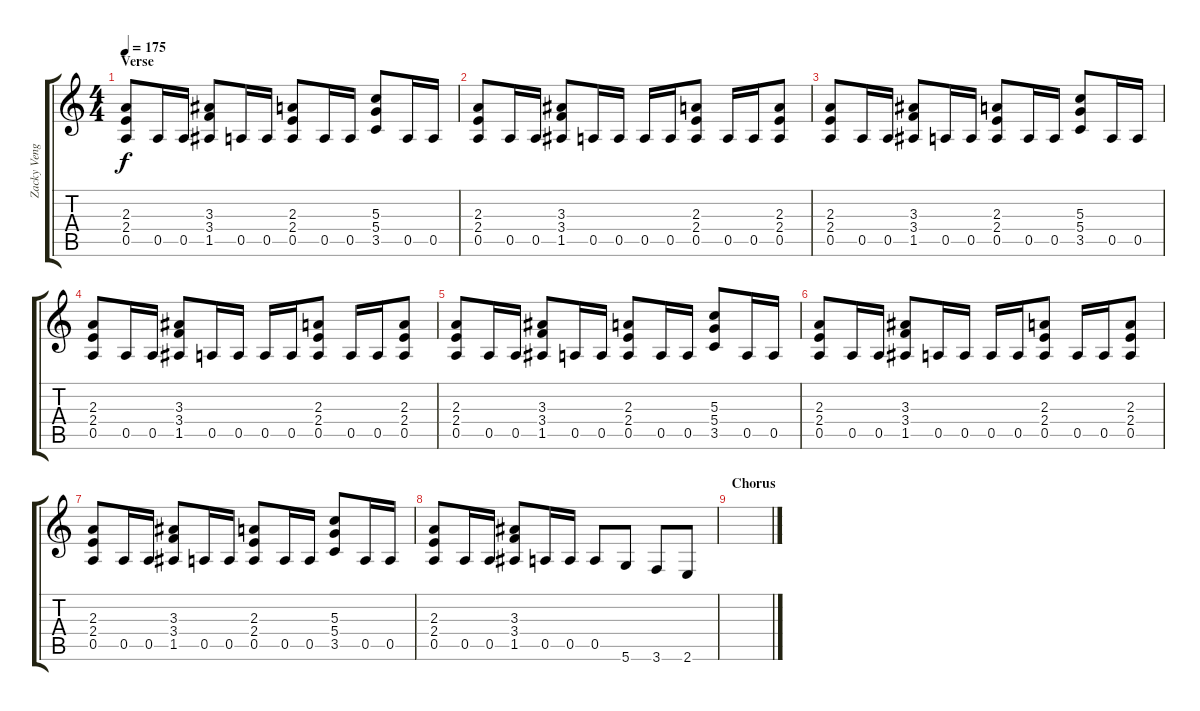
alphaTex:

\track ("Zacky Vengeance II" "Zacky Veng") {instrument overdrivenguitar}
\staff {score tabs}
\tuning (E4 B3 G3 D3 A2 D2) {hide}
\ts (4 4)
\section ("" "Verse")
\tempo 175
\clef g2
\ks c
(2.3 2.4 0.5).8{dy f} 0.5.16 0.5.16 (3.3 3.4 1.5).8 0.5.16 0.5.16 (2.3 2.4 0.5).8 0.5.16 0.5.16 (5.3 5.4 3.5).8 0.5.16 0.5.16 |
(2.3 2.4 0.5).8 0.5.16 0.5.16 (3.3 3.4 1.5).8 0.5.16 0.5.16 0.5.16 0.5.16 (2.3 2.4 0.5).8 0.5.16 0.5.16 (2.3 2.4 0.5).8 |
(2.3 2.4 0.5).8 0.5.16 0.5.16 (3.3 3.4 1.5).8 0.5.16 0.5.16 (2.3 2.4 0.5).8 0.5.16 0.5.16 (5.3 5.4 3.5).8 0.5.16 0.5.16 |
(2.3 2.4 0.5).8 0.5.16 0.5.16 (3.3 3.4 1.5).8 0.5.16 0.5.16 0.5.16 0.5.16 (2.3 2.4 0.5).8 0.5.16 0.5.16 (2.3 2.4 0.5).8 |
(2.3 2.4 0.5).8 0.5.16 0.5.16 (3.3 3.4 1.5).8 0.5.16 0.5.16 (2.3 2.4 0.5).8 0.5.16 0.5.16 (5.3 5.4 3.5).8 0.5.16 0.5.16 |
(2.3 2.4 0.5).8 0.5.16 0.5.16 (3.3 3.4 1.5).8 0.5.16 0.5.16 0.5.16 0.5.16 (2.3 2.4 0.5).8 0.5.16 0.5.16 (2.3 2.4 0.5).8 |
(2.3 2.4 0.5).8 0.5.16 0.5.16 (3.3 3.4 1.5).8 0.5.16 0.5.16 (2.3 2.4 0.5).8 0.5.16 0.5.16 (5.3 5.4 3.5).8 0.5.16 0.5.16 |
(2.3 2.4 0.5).8 0.5.16 0.5.16 (3.3 3.4 1.5).8 0.5.16 0.5.16 0.5.8 5.6.8 3.6.8 2.6.8 |
\section ("" "Chorus")
